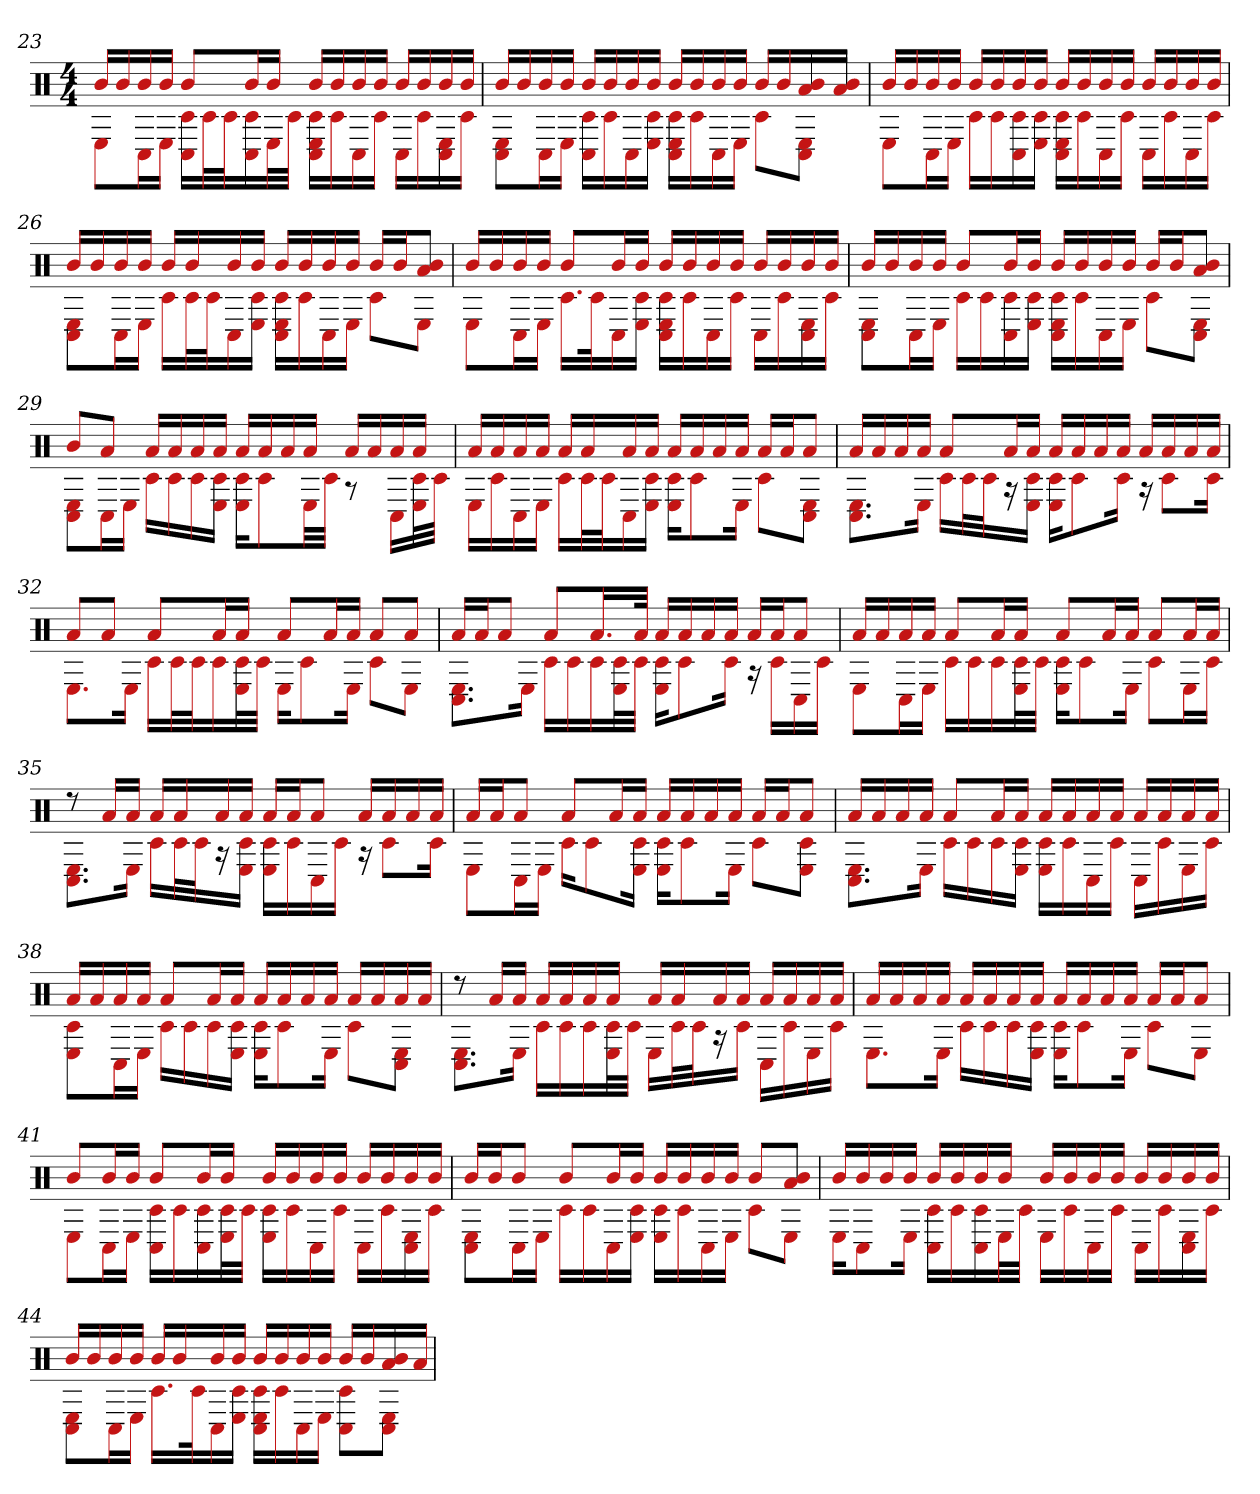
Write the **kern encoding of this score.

**kern
*part1
*staff1
*clefX
*k[]
*M4/4
=23
*^
16bLL	8EL
16b	.
16b	16C#L
16bJJ	16EJJ
8bL	16C# 16c#LL
.	32c#L
.	32c#J
16bL	16C# 16c#
16bJJ	32EL
.	32c#JJJ
16bLL	16C# 16E 16c#LL
16b	16c#
16b	16C#
16bJJ	16c#JJ
16bLL	16C#LL
16b	16c#
16b	16C# 16E
16bJJ	16c#JJ
=24	=24
16bLL	8C# 8EL
16b	.
16b	16C#L
16bJJ	16EJJ
16bLL	16C# 16c#LL
16b	16c#
16b	16C#
16bJJ	16c# 16EJJ
16bLL	16c# 16C# 16ELL
16b	16c#
16b	16C#
16bJJ	16EJJ
16bLL	8c#L
16b	.
16a 16b	8C# 8EJ
16a 16bJJ	.
=25	=25
16bLL	8EL
16b	.
16b	16C#L
16bJJ	16EJJ
16bLL	16c#LL
16b	16c#
16b	16C# 16c#
16bJJ	16c# 16EJJ
16bLL	16c# 16C# 16ELL
16b	16c#
16b	16C#
16bJJ	16c#JJ
16bLL	16C#LL
16b	16c#
16b	16C#
16bJJ	16c#JJ
=26	=26
16bLL	8C# 8EL
16b	.
16b	16C#L
16bJJ	16EJJ
16bLL	16c#LL
16b	32c#L
.	32c#J
16b	16C#
16bJJ	16E 16c#JJ
16bLL	16c# 16C# 16ELL
16b	16c#
16b	16C#
16bJJ	16EJJ
16bLL	8c#L
16bJ	.
8a 8bJ	8EJ
=27	=27
16bLL	8EL
16b	.
16b	16C#L
16bJJ	16EJJ
8bL	16.c#LL
.	32c#k
16bL	16C#
16bJJ	16E 16c#JJ
16bLL	16c# 16C# 16ELL
16b	16c#
16b	16C#
16bJJ	16c#JJ
16bLL	16C#LL
16b	16c#
16b	16C# 16E
16bJJ	16c#JJ
=28	=28
16bLL	8C# 8EL
16b	.
16b	16C#L
16bJJ	16EJJ
8bL	16c#LL
.	16c#
16bL	16c# 16C#
16bJJ	16E 16c#JJ
16bLL	16C# 16E 16c#LL
16b	16c#
16b	16C#
16bJJ	16EJJ
16bLL	8c#L
16bJ	.
8a 8bJ	8C# 8EJ
=29	=29
8bL	8C# 8EL
8aJ	16C#L
.	16EJJ
16aLL	16c#LL
16a	16c#
16a	16c#
16aJJ	16E 16c#JJ
16aLL	16c# 16EKL
16a	8c#
16a	.
16aJJ	32ELL
.	32c#JJJ
16aLL	8r
16a	.
16a	16C#LL
16aJJ	32c# 32EL
.	32c#JJJ
=30	=30
16aLL	16ELL
16a	16c#
16a	16C#
16aJJ	16EJJ
16aLL	16c#LL
16a	32c#L
.	32c#J
16a	16C#
16aJJ	16E 16c#JJ
16aLL	16c# 16EKL
16a	8c#
16a	.
16aJJ	16EJk
16aLL	8c#L
16aJ	.
8aJ	8E 8C#J
=31	=31
16aLL	8.C# 8.EL
16a	.
16a	.
16aJJ	16EJk
8aL	16c#LL
.	32c#L
.	32c#J
16aL	16r
16aJJ	16c# 16EJJ
16aLL	16c# 16EKL
16a	8c#
16a	.
16aJJ	16c#Jk
16aLL	16r
16a	8c#L
16a	.
16aJJ	16c#Jk
=32	=32
8aL	8.EL
8aJ	.
.	16EJk
8aL	16c#LL
.	32c#L
.	32c#J
16aL	16c#
16aJJ	32c# 32EL
.	32c#JJJ
8aL	16EKL
.	8c#
16aL	.
16aJJ	16EJk
8aL	8c#L
8aJ	8EJ
=33	=33
16aLL	8.E 8.C#L
16aJ	.
8aJ	.
.	16EJk
8aL	16c#LL
.	16c#
16.aL	16c#
.	32c# 32EL
32aJJk	32c#JJJ
16aLL	16c# 16EKL
16a	8c#
16a	.
16aJJ	16c#Jk
16aLL	16r
16aJ	16c#LL
8aJ	16C#
.	16c#JJ
=34	=34
16aLL	8EL
16a	.
16a	16C#L
16aJJ	16EJJ
8aL	16c#LL
.	16c#
16aL	16c#
16aJJ	32c# 32EL
.	32c#JJJ
8aL	16E 16c#KL
.	8c#
16aL	.
16aJJ	16EJk
8aL	8c#L
16aL	16EL
16aJJ	16c#JJ
=35	=35
8r	8.C# 8.EL
16aLL	.
16aJJ	16EJk
16aLL	16c#LL
16a	32c#L
.	32c#J
16a	16r
16aJJ	16E 16c#JJ
16aLL	16c# 16ELL
16aJ	16c#
8aJ	16C#
.	16c#JJ
16aLL	16r
16a	8c#L
16a	.
16aJJ	16c#Jk
=36	=36
16aLL	8EL
16aJ	.
8aJ	16C#L
.	16EJJ
8aL	16c#KL
.	8c#
16aL	.
16aJJ	16E 16c#Jk
16aLL	16c# 16EKL
16a	8c#
16a	.
16aJJ	16EJk
16aLL	8c#L
16aJ	.
8aJ	8E 8c#J
=37	=37
16aLL	8.C# 8.EL
16a	.
16a	.
16aJJ	16EJk
8aL	16c#LL
.	16c#
16aL	16c#
16aJJ	16E 16c#JJ
16aLL	16c# 16ELL
16a	16c#
16a	16C#
16aJJ	16c#JJ
16aLL	16C#LL
16a	16c#
16a	16E
16aJJ	16c#JJ
=38	=38
16aLL	8c# 8EL
16a	.
16a	16C#L
16aJJ	16EJJ
8aL	16c#LL
.	16c#
16aL	16c#
16aJJ	16E 16c#JJ
16aLL	16c# 16EKL
16a	8c#
16a	.
16aJJ	16EJk
16aLL	8c#L
16a	.
16a	8C# 8EJ
16aJJ	.
=39	=39
8r	8.C# 8.EL
16aLL	.
16aJJ	16EJk
16aLL	16c#LL
16a	16c#
16a	16c#
16aJJ	32c# 32EL
.	32c#JJJ
16aLL	16ELL
16a	32c#L
.	32c#J
16a	16r
16aJJ	16c#JJ
16aLL	16C#LL
16a	16c#
16a	16E
16aJJ	16c#JJ
=40	=40
16aLL	8.EL
16a	.
16a	.
16aJJ	16EJk
16aLL	16c#LL
16a	16c#
16a	16c#
16aJJ	16E 16c#JJ
16aLL	16E 16c#KL
16a	8c#
16a	.
16aJJ	16EJk
16aLL	8c#L
16aJ	.
8aJ	8EJ
=41	=41
8bL	8EL
16bL	16C#L
16bJJ	16EJJ
8bL	16C# 16c#LL
.	16c#
16bL	16C# 16c#
16bJJ	32E 32c#L
.	32c#JJJ
16bLL	16E 16c#LL
16b	16c#
16b	16C#
16bJJ	16c#JJ
16bLL	16C#LL
16b	16c#
16b	16C# 16E
16bJJ	16c#JJ
=42	=42
16bLL	8C# 8EL
16bJ	.
8bJ	16C#L
.	16EJJ
8bL	16c#LL
.	16c#
16bL	16C#
16bJJ	16E 16c#JJ
16bLL	16c# 16ELL
16b	16c#
16b	16C#
16bJJ	16EJJ
8bL	8c#L
8a 8bJ	8EJ
=43	=43
16bLL	16EKL
16b	8C#
16b	.
16bJJ	16EJk
16bLL	16C# 16c#LL
16b	16c#
16b	16c# 16C#
16bJJ	32EL
.	32c#JJJ
16bLL	16ELL
16b	16c#
16b	16C#
16bJJ	16c#JJ
16bLL	16C#LL
16b	16c#
16b	16E 16C#
16bJJ	16c#JJ
=44	=44
16bLL	8C# 8EL
16b	.
16b	16C#L
16bJJ	16EJJ
16bLL	16.c#LL
16b	.
.	32c#k
16b	16C#
16bJJ	16E 16c#JJ
16bLL	16c# 16C# 16ELL
16b	16c#
16b	16C#
16bJJ	16EJJ
16bLL	8C# 8c#L
16b	.
16a 16b	8C# 8EJ
16aJJ	.
*v	*v
=
*-
